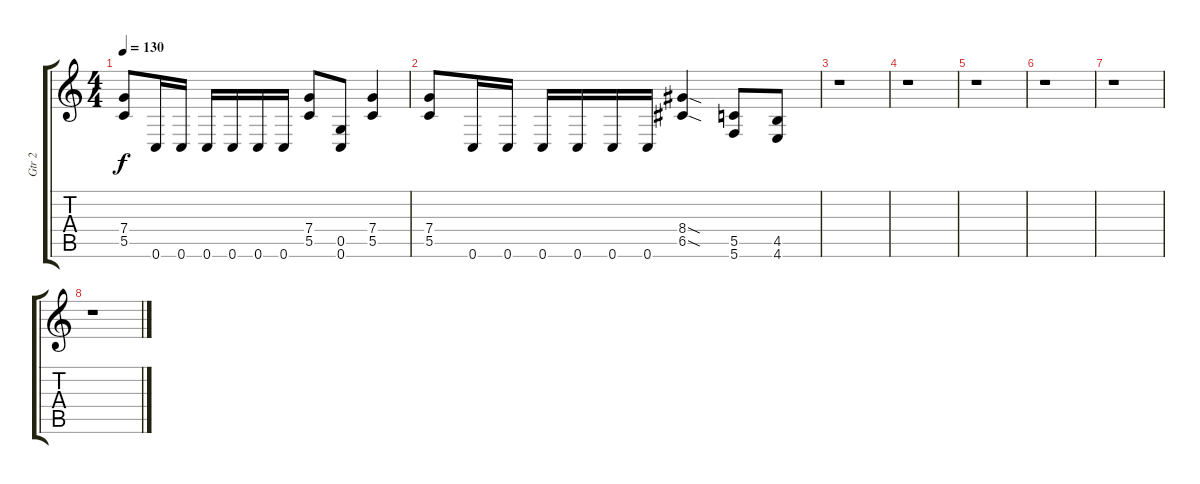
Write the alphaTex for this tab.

\track ("Gtr 2" "Gtr 2") {instrument overdrivenguitar}
\staff {score tabs}
\tuning (D4 A3 F3 C3 G2 C2) {hide}
\ts (4 4)
\tempo 130
\clef g2
\ks c
(7.4 5.5).8{dy f} 0.6.16 0.6.16 0.6.16 0.6.16 0.6.16 0.6.16 (7.4 5.5).8 (0.5 0.6).8 (7.4 5.5).4 |
(7.4 5.5).8 0.6.16 0.6.16 0.6.16 0.6.16 0.6.16 0.6.16 (8.4{sod} 6.5{sod}).4 (5.5 5.6).8 (4.5 4.6).8 |
r.1 |
r.1 |
r.1 |
r.1 |
r.1 |
r.1
